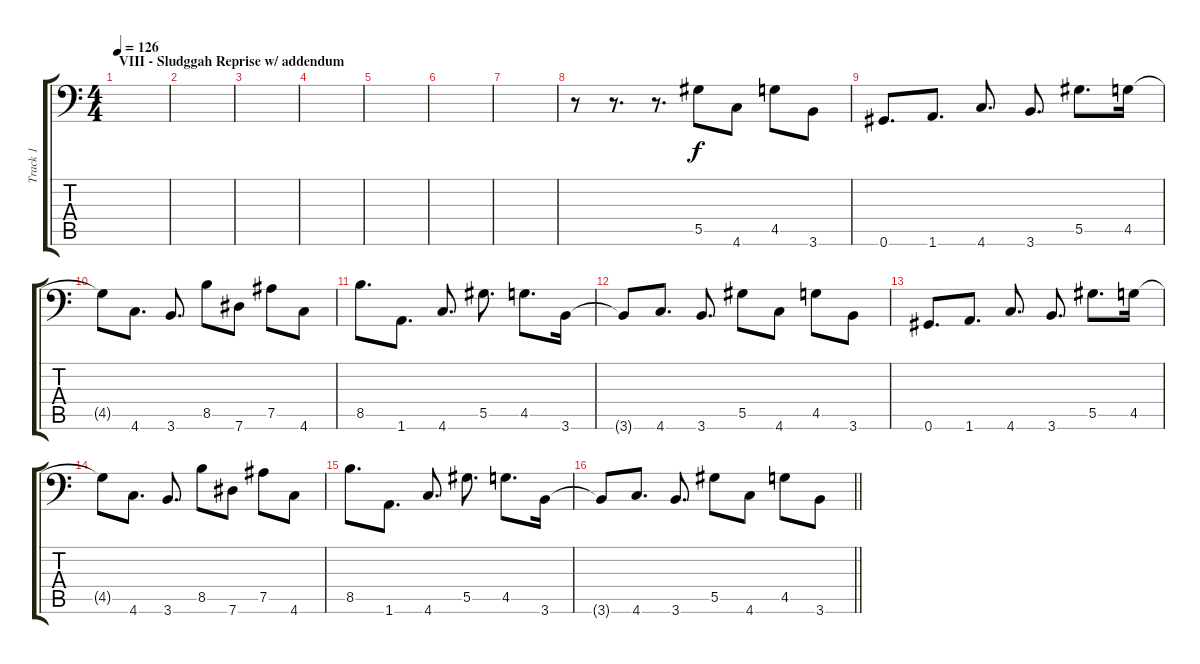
\track ("Track 1" "Track 1") {instrument distortionguitar}
\staff {score tabs}
\tuning (Bb3 F3 Db3 Ab2 Eb2 Ab1) {hide}
\ts (4 4)
\section ("" "VIII - Sludggah Reprise w/ addendum")
\tempo 126
\clef f4
\ks c
|
|
|
|
|
|
|
r.8 r.8{d} r.8{d} 5.5.8 4.6.8 4.5.8 3.6.8 |
0.6.8{d} 1.6.8{d} 4.6.8{d} 3.6.8{d} 5.5.8{d} 4.5.16 |
4.5{t}.8 4.6.8{d} 3.6.8{d} 8.5.8 7.6.8 7.5.8 4.6.8 |
8.5.8{d} 1.6.8{d} 4.6.8{d} 5.5.8{d} 4.5.8{d} 3.6.16 |
3.6{t}.8 4.6.8{d} 3.6.8{d} 5.5.8 4.6.8 4.5.8 3.6.8 |
0.6.8{d} 1.6.8{d} 4.6.8{d} 3.6.8{d} 5.5.8{d} 4.5.16 |
4.5{t}.8 4.6.8{d} 3.6.8{d} 8.5.8 7.6.8 7.5.8 4.6.8 |
8.5.8{d} 1.6.8{d} 4.6.8{d} 5.5.8{d} 4.5.8{d} 3.6.16 |
\barLineRight lightlight
3.6{t}.8 4.6.8{d} 3.6.8{d} 5.5.8 4.6.8 4.5.8 3.6.8
